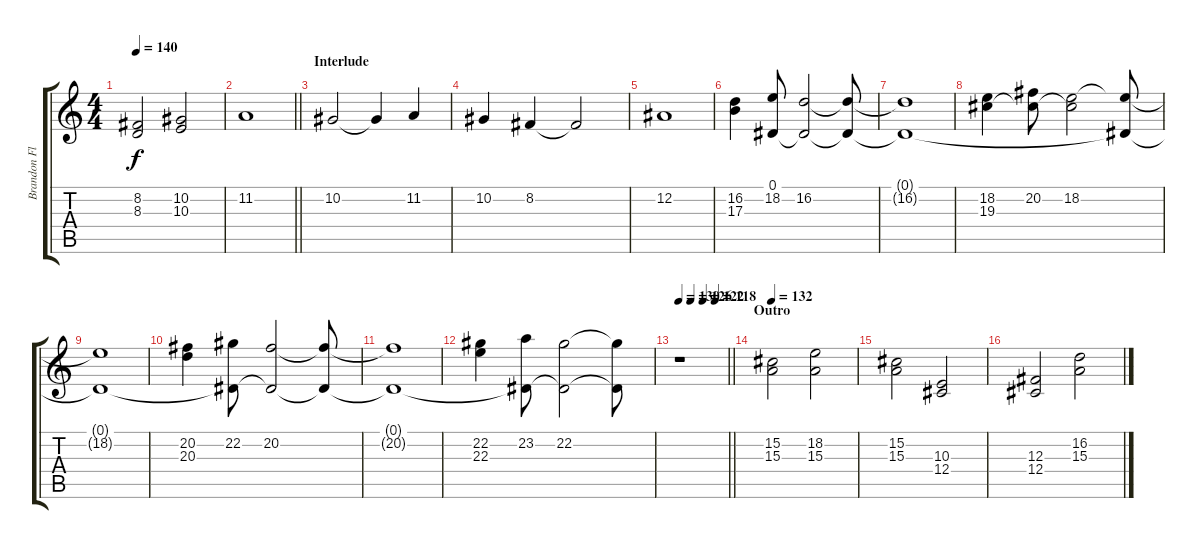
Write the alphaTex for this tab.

\track ("Brandon Flowers' keyboard" "Brandon Fl") {instrument stringensemble1}
\staff {score tabs}
\tuning (Eb4 Bb3 Gb3 Db3 Ab2 Db2) {hide}
\ts (4 4)
\tempo 140
\clef g2
\ks c
(8.2 8.3).2{dy f} (10.2 10.3).2 |
\barLineRight lightlight
11.2.1 |
\section ("" "Interlude")
10.2.2 10.2{t}.4 11.2.4 |
10.2.4 8.2.4 8.2{t}.2 |
12.2.1 |
(16.2 17.3).4 (0.1 18.2).8 (0.1{t} 16.2).2 (0.1{t} 16.2{t}).8 |
(0.1{t} 16.2{t}).1 |
(18.2 19.3).4 (20.2 19.3{t}).8 (18.2 19.3{t}).2 (0.1{t} 18.2{t}).8 |
(0.1{t} 18.2{t}).1 |
(20.2 20.3).4 (0.1{t} 22.2).8 (0.1{t} 20.2).2 (0.1{t} 20.2{t}).8 |
(0.1{t} 20.2{t}).1 |
(22.2 22.3).4 (0.1{t} 23.2).8 (0.1{t} 22.2).2 (0.1{t} 22.2{t}).8 |
\tempo 130
\tempo (126 0.25)
\tempo (122 0.5)
\tempo (118 0.75)
\barLineRight lightlight
r.1 |
\section ("" "Outro")
\tempo 132
(15.2 15.3).2 (18.2 15.3).2 |
(15.2 15.3).2 (10.3 12.4).2 |
(12.3 12.4).2 (16.2 15.3).2
